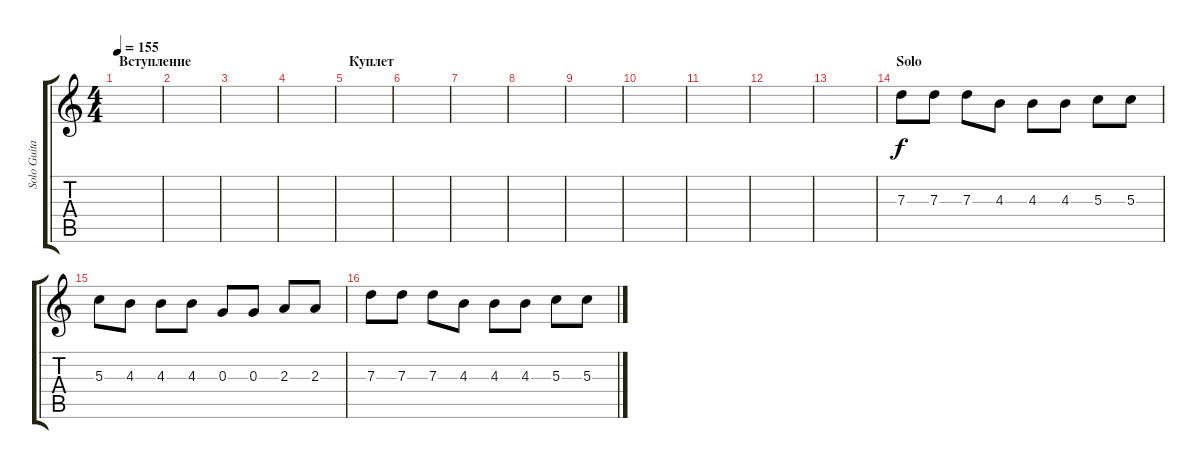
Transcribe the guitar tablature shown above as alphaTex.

\track ("Solo Guitar" "Solo Guita") {instrument distortionguitar}
\staff {score tabs}
\tuning (E4 B3 G3 D3 A2 E2) {hide}
\ts (4 4)
\section ("" "Вступление")
\tempo 155
\clef g2
\ks c
|
|
|
|
\section ("" "Куплет")
|
|
|
|
|
|
|
|
|
\section ("" "Solo")
7.3.8 7.3.8 7.3.8 4.3.8 4.3.8 4.3.8 5.3.8 5.3.8 |
5.3.8 4.3.8 4.3.8 4.3.8 0.3.8 0.3.8 2.3.8 2.3.8 |
7.3.8 7.3.8 7.3.8 4.3.8 4.3.8 4.3.8 5.3.8 5.3.8
